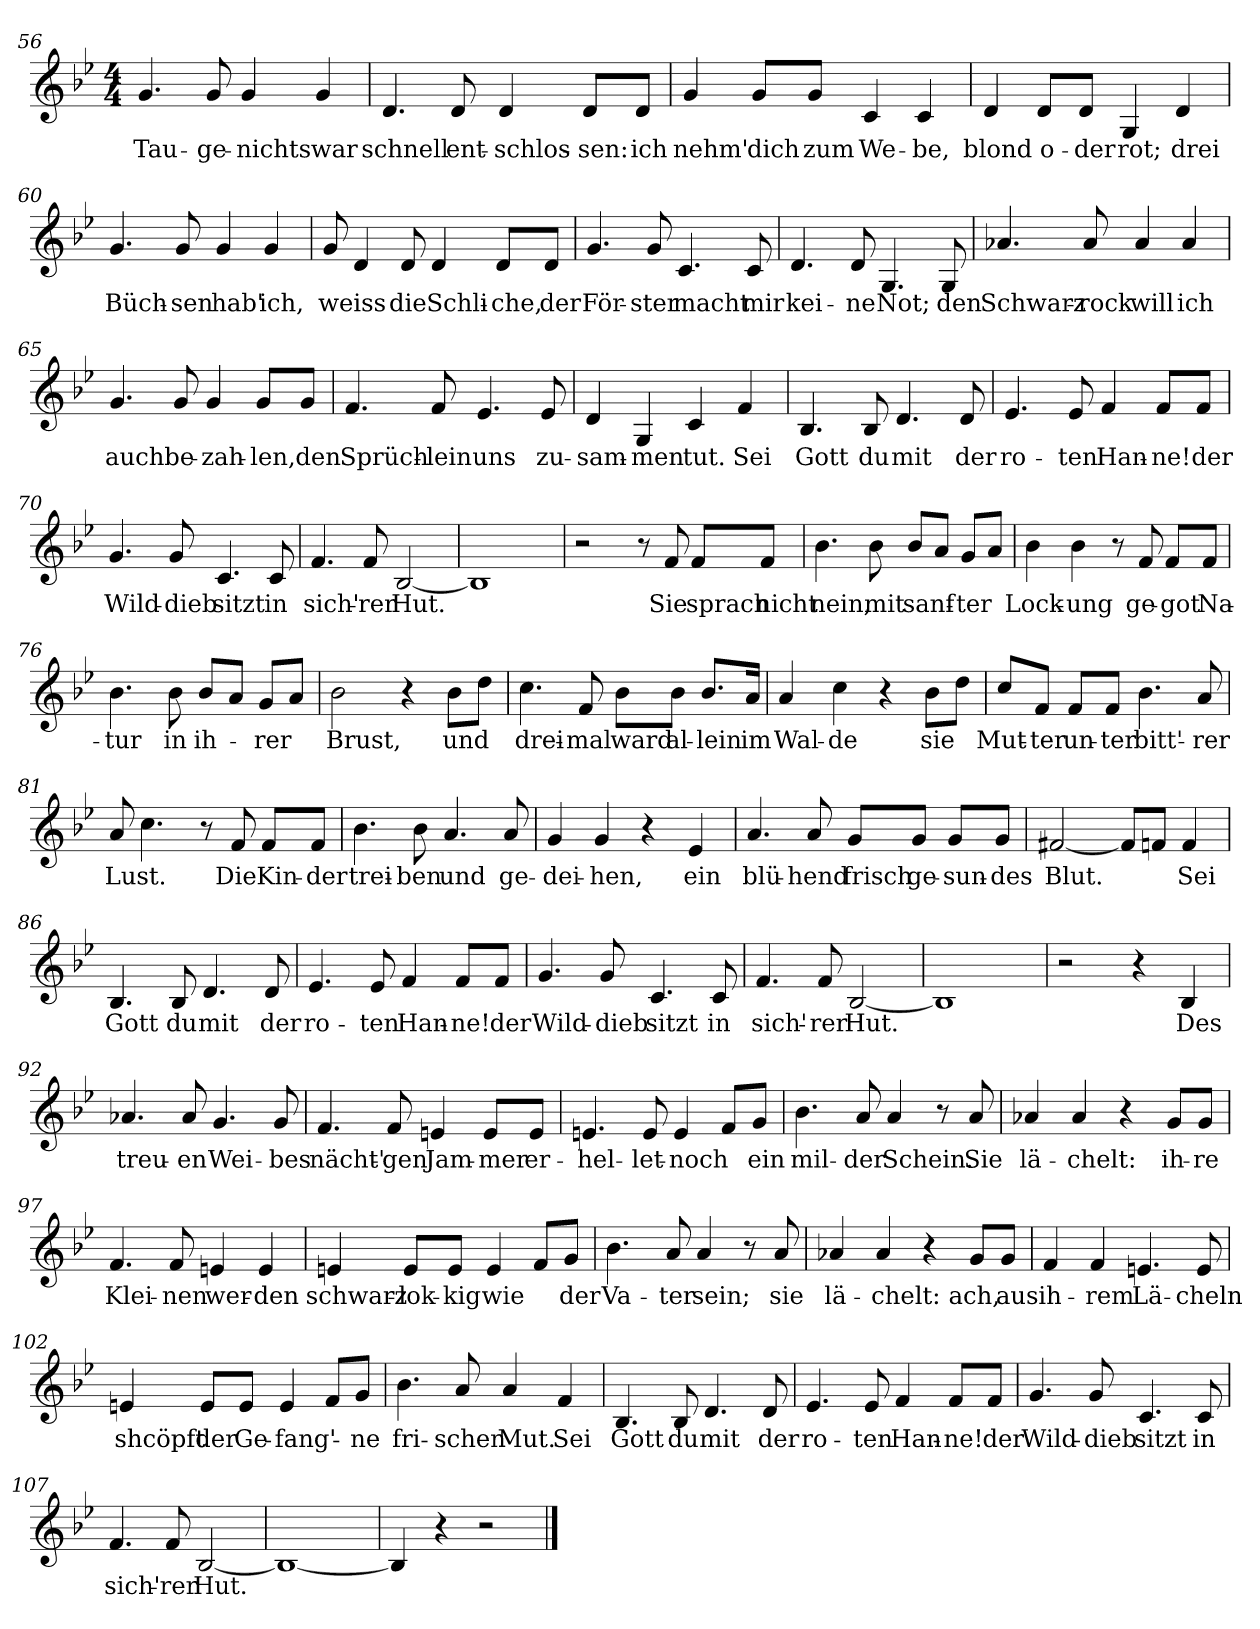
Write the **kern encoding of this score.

**kern	**text
*part1	*part1
*staff1	*staff1
*clefG2	*
*k[b-e-]	*
*M4/4	*
=56	=56
!	!LO:LY:b
4.g/	Tau-
!	!LO:LY:b
8g/	-ge-
!	!LO:LY:b
4g/	-nichts
!	!LO:LY:b
4g/	war
=57	=57
!	!LO:LY:b
4.d/	schnell
!	!LO:LY:b
8d/	ent-
!	!LO:LY:b
4d/	-schlos-
!	!LO:LY:b
8d/L	-sen:
!	!LO:LY:b
8d/J	ich
=58	=58
!	!LO:LY:b
4g/	nehm'
!	!LO:LY:b
8g/L	dich
!	!LO:LY:b
8g/J	zum
!	!LO:LY:b
4c/	We-
!	!LO:LY:b
4c/	-be,
=59	=59
!	!LO:LY:b
4d/	blond
!	!LO:LY:b
8d/L	o-
!	!LO:LY:b
8d/J	-der
!	!LO:LY:b
4G/	rot;
!	!LO:LY:b
4d/	drei
!!LO:PB:g=z
=60	=60
!	!LO:LY:b
4.g/	Büch-
!	!LO:LY:b
8g/	-sen
!	!LO:LY:b
4g/	hab'
!	!LO:LY:b
4g/	ich,
=61	=61
!	!LO:LY:b
8g/	weiss
4d/	.
!	!LO:LY:b
8d/	die
!	!LO:LY:b
4d/	Schli-
!	!LO:LY:b
8d/L	-che,
!	!LO:LY:b
8d/J	der
=62	=62
!	!LO:LY:b
4.g/	För-
!	!LO:LY:b
8g/	-ster
!	!LO:LY:b
4.c/	macht
!	!LO:LY:b
8c/	mir
=63	=63
!	!LO:LY:b
4.d/	kei-
!	!LO:LY:b
8d/	-ne
!	!LO:LY:b
4.G/	Not;
!	!LO:LY:b
8G/	den
=64	=64
!	!LO:LY:b
4.a-X/	Schwarz-
!	!LO:LY:b
8a-/	-rock
!	!LO:LY:b
4a-/	will
!	!LO:LY:b
4a-/	ich
!!LO:LB:g=z
=65	=65
!	!LO:LY:b
4.g/	auch
!	!LO:LY:b
8g/	be-
!	!LO:LY:b
4g/	-zah-
!	!LO:LY:b
8g/L	-len,
!	!LO:LY:b
8g/J	den
=66	=66
!	!LO:LY:b
4.f/	Sprüch-
!	!LO:LY:b
8f/	-lein
!	!LO:LY:b
4.e-/	uns
!	!LO:LY:b
8e-/	zu-
=67	=67
!	!LO:LY:b
4d/	-sam-
!	!LO:LY:b
4G/	-men
!	!LO:LY:b
4c/	tut.
!	!LO:LY:b
4f/	Sei
=68	=68
!	!LO:LY:b
4.B-/	Gott
!	!LO:LY:b
8B-/	du
!	!LO:LY:b
4.d/	mit
!	!LO:LY:b
8d/	der
=69	=69
!	!LO:LY:b
4.e-/	ro-
!	!LO:LY:b
8e-/	-ten
!	!LO:LY:b
4f/	Han-
!	!LO:LY:b
8f/L	-ne!
!	!LO:LY:b
8f/J	der
=70	=70
!	!LO:LY:b
4.g/	Wild-
!	!LO:LY:b
8g/	-dieb
!	!LO:LY:b
4.c/	sitzt
!	!LO:LY:b
8c/	in
!!LO:LB:g=z
=71	=71
!	!LO:LY:b
4.f/	sich'-
!	!LO:LY:b
8f/	-rer
!	!LO:LY:b
[2B-/	Hut.
=72	=72
1B-]	.
=73	=73
2r	.
8r	.
!	!LO:LY:b
8f/	Sie
!	!LO:LY:b
8f/L	sprach
!	!LO:LY:b
8f/J	nicht
=74	=74
!	!LO:LY:b
4.b-\	nein,
!	!LO:LY:b
8b-\	mit
!	!LO:LY:b
8b-/L	sanf-
8a/J	.
!	!LO:LY:b
8g/L	-ter
8a/J	.
=75	=75
!	!LO:LY:b
4b-\	Lock-
!	!LO:LY:b
4b-\	-ung
8r	.
!	!LO:LY:b
8f/	ge-
!	!LO:LY:b
8f/L	-got
!	!LO:LY:b
8f/J	Na-
=76	=76
!	!LO:LY:b
4.b-\	tur
!	!LO:LY:b
8b-\	in
!	!LO:LY:b
8b-/L	ih-
8a/J	.
!	!LO:LY:b
8g/L	-rer
8a/J	.
=77	=77
!	!LO:LY:b
2b-\	Brust,
4r	.
!	!LO:LY:b
8b-\L	und
8dd\J	.
!!LO:LB:g=z
=78	=78
!	!LO:LY:b
4.cc\	drei-
!	!LO:LY:b
8f/	-mal
!	!LO:LY:b
8b-\L	ward
!	!LO:LY:b
8b-\J	al-
!	!LO:LY:b
8.b-/L	-lein
!	!LO:LY:b
16a/Jk	im
=79	=79
!	!LO:LY:b
4a/	Wal-
!	!LO:LY:b
4cc\	-de
4r	.
!	!LO:LY:b
8b-\L	sie
8dd\J	.
=80	=80
!	!LO:LY:b
8cc/L	Mut-
!	!LO:LY:b
8f/J	-ter
!	!LO:LY:b
8f/L	un-
!	!LO:LY:b
8f/J	-ter
!	!LO:LY:b
4.b-\	bitt'-
!	!LO:LY:b
8a/	-rer
=81	=81
!	!LO:LY:b
8a/	Lust.
4.cc\	.
8r	.
!	!LO:LY:b
8f/	Die
!	!LO:LY:b
8f/L	Kin-
!	!LO:LY:b
8f/J	-der
=82	=82
!	!LO:LY:b
4.b-\	trei-
!	!LO:LY:b
8b-\	-ben
!	!LO:LY:b
4.a/	und
!	!LO:LY:b
8a/	ge-
=83	=83
!	!LO:LY:b
4g/	-dei-
!	!LO:LY:b
4g/	-hen,
4r	.
!	!LO:LY:b
4e-/	ein
!!LO:LB:g=z
=84	=84
!	!LO:LY:b
4.a/	blü-
!	!LO:LY:b
8a/	-hend
!	!LO:LY:b
8g/L	frisch
!	!LO:LY:b
8g/J	ge-
!	!LO:LY:b
8g/L	sun-
!	!LO:LY:b
8g/J	-des
=85	=85
!	!LO:LY:b
[2f#X/	Blut.
8f#/L]	.
8fn/J	.
!	!LO:LY:b
4f/	Sei
=86	=86
!	!LO:LY:b
4.B-/	Gott
!	!LO:LY:b
8B-/	du
!	!LO:LY:b
4.d/	mit
!	!LO:LY:b
8d/	der
=87	=87
!	!LO:LY:b
4.e-/	ro-
!	!LO:LY:b
8e-/	-ten
!	!LO:LY:b
4f/	Han-
!	!LO:LY:b
8f/L	-ne!
!	!LO:LY:b
8f/J	der
=88	=88
!	!LO:LY:b
4.g/	Wild-
!	!LO:LY:b
8g/	-dieb
!	!LO:LY:b
4.c/	sitzt
!	!LO:LY:b
8c/	in
=89	=89
!	!LO:LY:b
4.f/	sich'-
!	!LO:LY:b
8f/	-rer
!	!LO:LY:b
[2B-/	Hut.
=90	=90
1B-]	.
!!LO:LB:g=z
=91	=91
2r	.
4r	.
!	!LO:LY:b
4B-/	Des
=92	=92
!	!LO:LY:b
4.a-X/	treu-
!	!LO:LY:b
8a-/	-en
!	!LO:LY:b
4.g/	Wei-
!	!LO:LY:b
8g/	-bes
=93	=93
!	!LO:LY:b
4.f/	nächt'-
!	!LO:LY:b
8f/	gen
!	!LO:LY:b
4en/	Jam-
!	!LO:LY:b
8e/L	-mer
!	!LO:LY:b
8e/J	er-
=94	=94
!	!LO:LY:b
4.en/	-hel-
!	!LO:LY:b
8e/	-let-
!	!LO:LY:b
4e/	noch
8f/L	.
!	!LO:LY:b
8g/J	ein
=95	=95
!	!LO:LY:b
4.b-\	mil-
!	!LO:LY:b
8a/	-der
!	!LO:LY:b
4a/	Schein.
8r	.
!	!LO:LY:b
8a/	Sie
=96	=96
!	!LO:LY:b
4a-X/	lä-
!	!LO:LY:b
4a-/	-chelt:
4r	.
!	!LO:LY:b
8g/L	ih-
!	!LO:LY:b
8g/J	-re
!!LO:LB:g=z
=97	=97
!	!LO:LY:b
4.f/	Klei-
!	!LO:LY:b
8f/	-nen
!	!LO:LY:b
4en/	wer-
!	!LO:LY:b
4e/	-den
=98	=98
!	!LO:LY:b
4en/	schwarz-
!	!LO:LY:b
8e/L	-lok-
!	!LO:LY:b
8e/J	-kig
!	!LO:LY:b
4e/	wie
8f/L	.
!	!LO:LY:b
8g/J	der
=99	=99
!	!LO:LY:b
4.b-\	Va-
!	!LO:LY:b
8a/	-ter
!	!LO:LY:b
4a/	sein;
8r	.
!	!LO:LY:b
8a/	sie
=100	=100
!	!LO:LY:b
4a-X/	lä-
!	!LO:LY:b
4a-/	-chelt:
4r	.
!	!LO:LY:b
8g/L	ach,
!	!LO:LY:b
8g/J	aus
=101	=101
!	!LO:LY:b
4f/	ih-
!	!LO:LY:b
4f/	-rem
!	!LO:LY:b
4.en/	Lä-
!	!LO:LY:b
8e/	-cheln
!!LO:LB:g=z
=102	=102
!	!LO:LY:b
4en/	shcöpft
!	!LO:LY:b
8e/L	der
!	!LO:LY:b
8e/J	Ge-
!	!LO:LY:b
4e/	-fang'-
8f/L	.
!	!LO:LY:b
8g/J	-ne
=103	=103
!	!LO:LY:b
4.b-\	fri-
!	!LO:LY:b
8a/	-schen
!	!LO:LY:b
4a/	Mut.
!	!LO:LY:b
4f/	Sei
=104	=104
!	!LO:LY:b
4.B-/	Gott
!	!LO:LY:b
8B-/	du
!	!LO:LY:b
4.d/	mit
!	!LO:LY:b
8d/	der
=105	=105
!	!LO:LY:b
4.e-/	ro-
!	!LO:LY:b
8e-/	-ten
!	!LO:LY:b
4f/	Han-
!	!LO:LY:b
8f/L	-ne!
!	!LO:LY:b
8f/J	der
=106	=106
!	!LO:LY:b
4.g/	Wild-
!	!LO:LY:b
8g/	-dieb
!	!LO:LY:b
4.c/	sitzt
!	!LO:LY:b
8c/	in
=107	=107
!	!LO:LY:b
4.f/	sich'-
!	!LO:LY:b
8f/	-rer
!	!LO:LY:b
[2B-/	Hut.
!!LO:LB:g=z
=108	=108
1B-_	.
=109	=109
4B-/]	.
4r	.
2r	.
==	==
*-	*-
